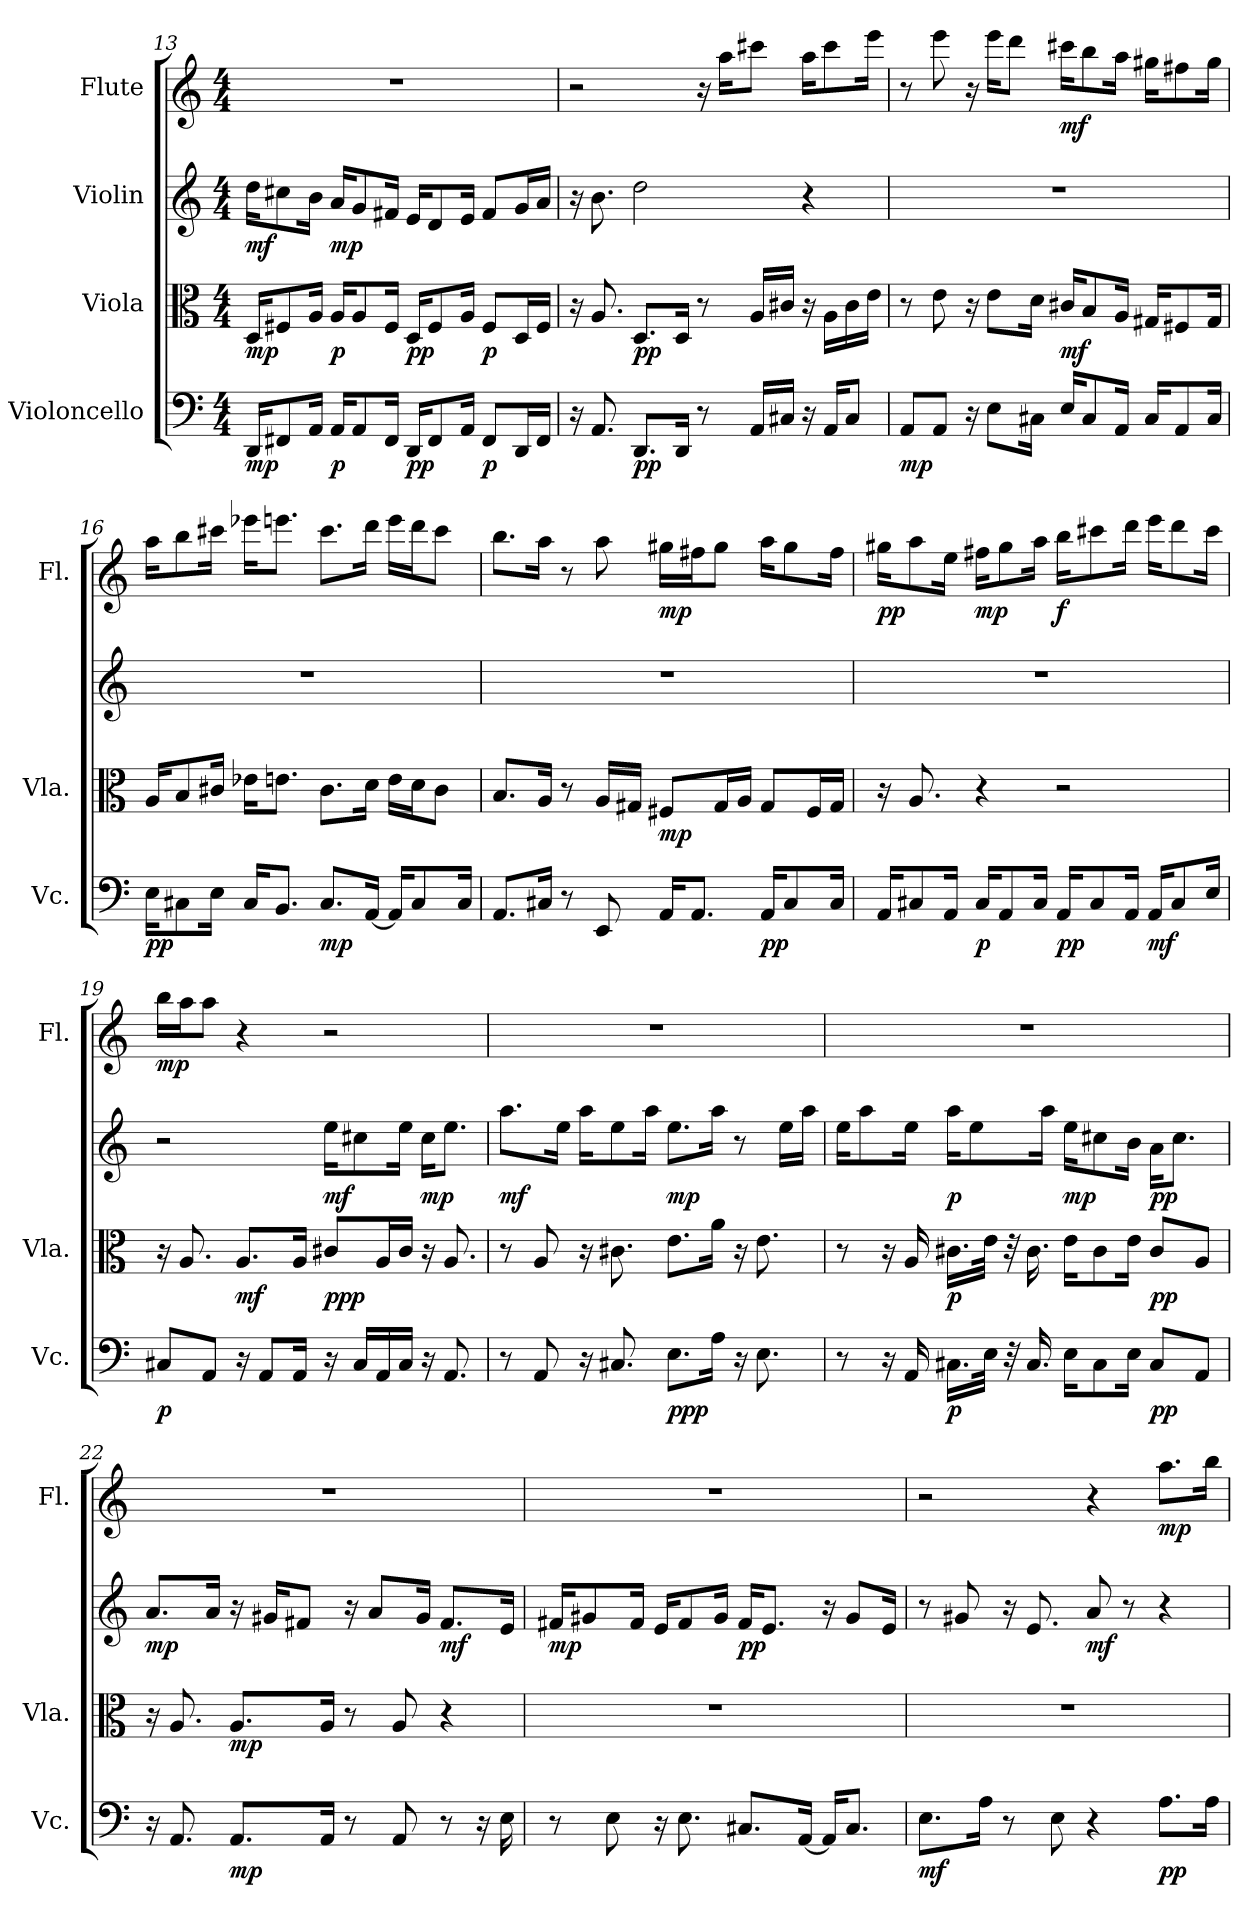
**kern	**dynam	**kern	**dynam	**kern	**dynam	**kern	**dynam
*part4	*part4	*part3	*part3	*part2	*part2	*part1	*part1
*staff4	*staff4	*staff3	*staff3	*staff2	*staff2	*staff1	*staff1
*I"Violoncello	*	*I"Viola	*	*I"Violin	*	*I"Flute	*
*I'Vc.	*	*I'Vla.	*	*	*	*I'Fl.	*
!!LO:LB:g=z
*clefF4	*	*clefC3	*	*clefG2	*	*clefG2	*
*k[]	*	*k[]	*	*k[]	*	*k[]	*
*C:	*	*C:	*	*C:	*	*C:	*
*M4/4	*	*M4/4	*	*M4/4	*	*M4/4	*
=13	=13	=13	=13	=13	=13	=13	=13
16DDi/KL	mp	16Di/KL	mp	16ddi\KL	mf	1r	.
8FF#Xi/	.	8F#Xi/	.	8cc#Xi\	.	.	.
16AAi/Jk	.	16Ai/Jk	.	16bi\Jk	.	.	.
16AAi/KL	p	16Ai/KL	p	16ai/KL	mp	.	.
8AAi/	.	8Ai/	.	8gi/	.	.	.
16FF#i/Jk	.	16F#i/Jk	.	16f#Xi/Jk	.	.	.
16DDi/KL	pp	16Di/KL	pp	16ei/KL	.	.	.
8FF#i/	.	8F#i/	.	8di/	.	.	.
16AAi/Jk	.	16Ai/Jk	.	16ei/Jk	.	.	.
8FF#i/L	p	8F#i/L	p	8f#i/L	.	.	.
16DDi/L	.	16Di/L	.	16gi/L	.	.	.
16FF#i/JJ	.	16F#i/JJ	.	16ai/JJ	.	.	.
=14	=14	=14	=14	=14	=14	=14	=14
16r	.	16r	.	16r	.	2r	.
8.AAi/	.	8.Ai/	.	8.bi\	.	.	.
8.DDi/L	pp	8.Di/L	pp	2ddi\	.	.	.
16DDi/Jk	.	16Di/Jk	.	.	.	.	.
8r	.	8r	.	.	.	16r	.
.	.	.	.	.	.	16aai\KL	.
16AAi/LL	.	16Ai/LL	.	.	.	8ccc#Xi\J	.
16C#Xi/JJ	.	16c#Xi/JJ	.	.	.	.	.
16r	.	16r	.	4r	.	16aai\KL	.
16AAi/KL	.	16Ai\LL	.	.	.	8ccc#i\	.
8C#i/J	.	16c#i\	.	.	.	.	.
.	.	16ei\JJ	.	.	.	16eeei\Jk	.
=15	=15	=15	=15	=15	=15	=15	=15
8AAi/L	mp	8r	.	1r	.	8r	.
8AAi/J	.	8ei\	.	.	.	8eeei\	.
16r	.	16r	.	.	.	16r	.
8Ei\L	.	8ei\L	.	.	.	16eeei\KL	.
.	.	.	.	.	.	8dddi\J	.
16C#Xi\Jk	.	16di\Jk	.	.	.	.	.
16Ei/KL	.	16c#Xi/KL	mf	.	.	16ccc#Xi\KL	mf
8C#i/	.	8Bi/	.	.	.	8bbi\	.
16AAi/Jk	.	16Ai/Jk	.	.	.	16aai\Jk	.
16C#i/KL	.	16G#Xi/KL	.	.	.	16gg#Xi\KL	.
8AAi/	.	8F#Xi/	.	.	.	8ff#Xi\	.
16C#i/Jk	.	16G#i/Jk	.	.	.	16gg#i\Jk	.
!!LO:PB:g=z
=16	=16	=16	=16	=16	=16	=16	=16
16Ei\KL	pp	16Ai/KL	.	1r	.	16aai\KL	.
8C#Xi\	.	8Bi/	.	.	.	8bbi\	.
16Ei\Jk	.	16c#Xi/Jk	.	.	.	16ccc#Xi\Jk	.
16C#i/KL	.	16e-Xi\KL	.	.	.	16eee-Xi\KL	.
8.BBi/J	.	8.eni\J	.	.	.	8.eeeni\J	.
8.C#i/L	mp	8.c#i\L	.	.	.	8.ccc#i\L	.
[16AAi/Jk	.	16di\Jk	.	.	.	16dddi\Jk	.
16AAi/KL]	.	16ei\LL	.	.	.	16eeei\LL	.
8C#i/	.	16di\J	.	.	.	16dddi\J	.
.	.	8c#i\J	.	.	.	8ccc#i\J	.
16C#i/Jk	.	.	.	.	.	.	.
=17	=17	=17	=17	=17	=17	=17	=17
8.AAi/L	.	8.Bi/L	.	1r	.	8.bbi\L	.
16C#Xi/Jk	.	16Ai/Jk	.	.	.	16aai\Jk	.
8r	.	8r	.	.	.	8r	.
8EEi/	.	16Ai/LL	.	.	.	8aai\	.
.	.	16G#Xi/JJ	.	.	.	.	.
16AAi/KL	.	8F#Xi/L	mp	.	.	16gg#Xi\LL	mp
8.AAi/J	.	.	.	.	.	16ff#Xi\J	.
.	.	16G#i/L	.	.	.	8gg#i\J	.
.	.	16Ai/JJ	.	.	.	.	.
16AAi/KL	pp	8G#i/L	.	.	.	16aai\KL	.
8C#i/	.	.	.	.	.	8gg#i\	.
.	.	16F#i/L	.	.	.	.	.
16C#i/Jk	.	16G#i/JJ	.	.	.	16ff#i\Jk	.
!!LO:LB:g=z
=18	=18	=18	=18	=18	=18	=18	=18
16AAi/KL	.	16r	.	1r	.	16gg#Xi\KL	pp
8C#Xi/	.	8.Ai/	.	.	.	8aai\	.
16AAi/Jk	.	.	.	.	.	16eei\Jk	.
16C#i/KL	p	4r	.	.	.	16ff#Xi\KL	mp
8AAi/	.	.	.	.	.	8gg#i\	.
16C#i/Jk	.	.	.	.	.	16aai\Jk	.
16AAi/KL	pp	2r	.	.	.	16bbi\KL	f
8C#i/	.	.	.	.	.	8ccc#Xi\	.
16AAi/Jk	.	.	.	.	.	16dddi\Jk	.
16AAi/KL	mf	.	.	.	.	16eeei\KL	.
8C#i/	.	.	.	.	.	8dddi\	.
16Ei/Jk	.	.	.	.	.	16ccc#i\Jk	.
=19	=19	=19	=19	=19	=19	=19	=19
8C#Xi/L	p	16r	.	2r	.	16bbi\LL	mp
.	.	8.Ai/	.	.	.	16aai\J	.
8AAi/J	.	.	.	.	.	8aai\J	.
16r	.	8.Ai/L	mf	.	.	4r	.
8AAi/L	.	.	.	.	.	.	.
16AAi/Jk	.	16Ai/Jk	.	.	.	.	.
16r	.	8c#Xi/L	ppp	16eei\KL	mf	2r	.
16C#i/LL	.	.	.	8cc#Xi\	.	.	.
16AAi/	.	16Ai/L	.	.	.	.	.
16C#i/JJ	.	16c#i/JJ	.	16eei\Jk	.	.	.
16r	.	16r	.	16cc#i\KL	mp	.	.
8.AAi/	.	8.Ai/	.	8.eei\J	.	.	.
=20	=20	=20	=20	=20	=20	=20	=20
8r	.	8r	.	8.aai\L	mf	1r	.
8AAi/	.	8Ai/	.	.	.	.	.
.	.	.	.	16eei\Jk	.	.	.
16r	.	16r	.	16aai\KL	.	.	.
8.C#Xi/	.	8.c#Xi\	.	8eei\	.	.	.
.	.	.	.	16aai\Jk	.	.	.
8.Ei\L	ppp	8.ei\L	.	8.eei\L	mp	.	.
16Ai\Jk	.	16ai\Jk	.	16aai\Jk	.	.	.
16r	.	16r	.	8r	.	.	.
8.Ei\	.	8.ei\	.	.	.	.	.
.	.	.	.	16eei\LL	.	.	.
.	.	.	.	16aai\JJ	.	.	.
!!LO:LB:g=z
=21	=21	=21	=21	=21	=21	=21	=21
8r	.	8r	.	16eei\KL	.	1r	.
.	.	.	.	8aai\	.	.	.
16r	.	16r	.	.	.	.	.
16AAi/	.	16Ai/	.	16eei\Jk	.	.	.
16.C#Xi\LL	p	16.c#Xi\LL	p	16aai\KL	p	.	.
.	.	.	.	8eei\	.	.	.
32Ei\JJk	.	32ei\JJk	.	.	.	.	.
32r	.	32r	.	.	.	.	.
16.C#i/	.	16.c#i\	.	.	.	.	.
.	.	.	.	16aai\Jk	.	.	.
16Ei\KL	.	16ei\KL	.	16eei\KL	mp	.	.
8C#i\	.	8c#i\	.	8cc#Xi\	.	.	.
16Ei\Jk	.	16ei\Jk	.	16bi\Jk	.	.	.
8C#i/L	pp	8c#i/L	pp	16ai\KL	pp	.	.
.	.	.	.	8.cc#i\J	.	.	.
8AAi/J	.	8Ai/J	.	.	.	.	.
=22	=22	=22	=22	=22	=22	=22	=22
16r	.	16r	.	8.ai/L	mp	1r	.
8.AAi/	.	8.Ai/	.	.	.	.	.
.	.	.	.	16ai/Jk	.	.	.
8.AAi/L	mp	8.Ai/L	mp	16r	.	.	.
.	.	.	.	16g#Xi/KL	.	.	.
.	.	.	.	8f#Xi/J	.	.	.
16AAi/Jk	.	16Ai/Jk	.	.	.	.	.
8r	.	8r	.	16r	.	.	.
.	.	.	.	8ai/L	.	.	.
8AAi/	.	8Ai/	.	.	.	.	.
.	.	.	.	16g#i/Jk	.	.	.
8r	.	4r	.	8.f#i/L	mf	.	.
16r	.	.	.	.	.	.	.
16Ei\	.	.	.	16ei/Jk	.	.	.
=23	=23	=23	=23	=23	=23	=23	=23
8r	.	1r	.	16f#Xi/KL	mp	1r	.
.	.	.	.	8g#Xi/	.	.	.
8Ei\	.	.	.	.	.	.	.
.	.	.	.	16f#i/Jk	.	.	.
16r	.	.	.	16ei/KL	.	.	.
8.Ei\	.	.	.	8f#i/	.	.	.
.	.	.	.	16g#i/Jk	.	.	.
8.C#Xi/L	.	.	.	16f#i/KL	pp	.	.
.	.	.	.	8.ei/J	.	.	.
[16AAi/Jk	.	.	.	.	.	.	.
16AAi/KL]	.	.	.	16r	.	.	.
8.C#i/J	.	.	.	8g#i/L	.	.	.
.	.	.	.	16ei/Jk	.	.	.
!!LO:PB:g=z
=24	=24	=24	=24	=24	=24	=24	=24
8.Ei\L	mf	1r	.	8r	.	2r	.
.	.	.	.	8g#Xi/	.	.	.
16Ai\Jk	.	.	.	.	.	.	.
8r	.	.	.	16r	.	.	.
.	.	.	.	8.ei/	.	.	.
8Ei\	.	.	.	.	.	.	.
4r	.	.	.	8ai/	mf	4r	.
.	.	.	.	8r	.	.	.
8.Ai\L	pp	.	.	4r	.	8.aai\L	mp
16Ai\Jk	.	.	.	.	.	16bbi\Jk	.
=	=	=	=	=	=	=	=
*-	*-	*-	*-	*-	*-	*-	*-
